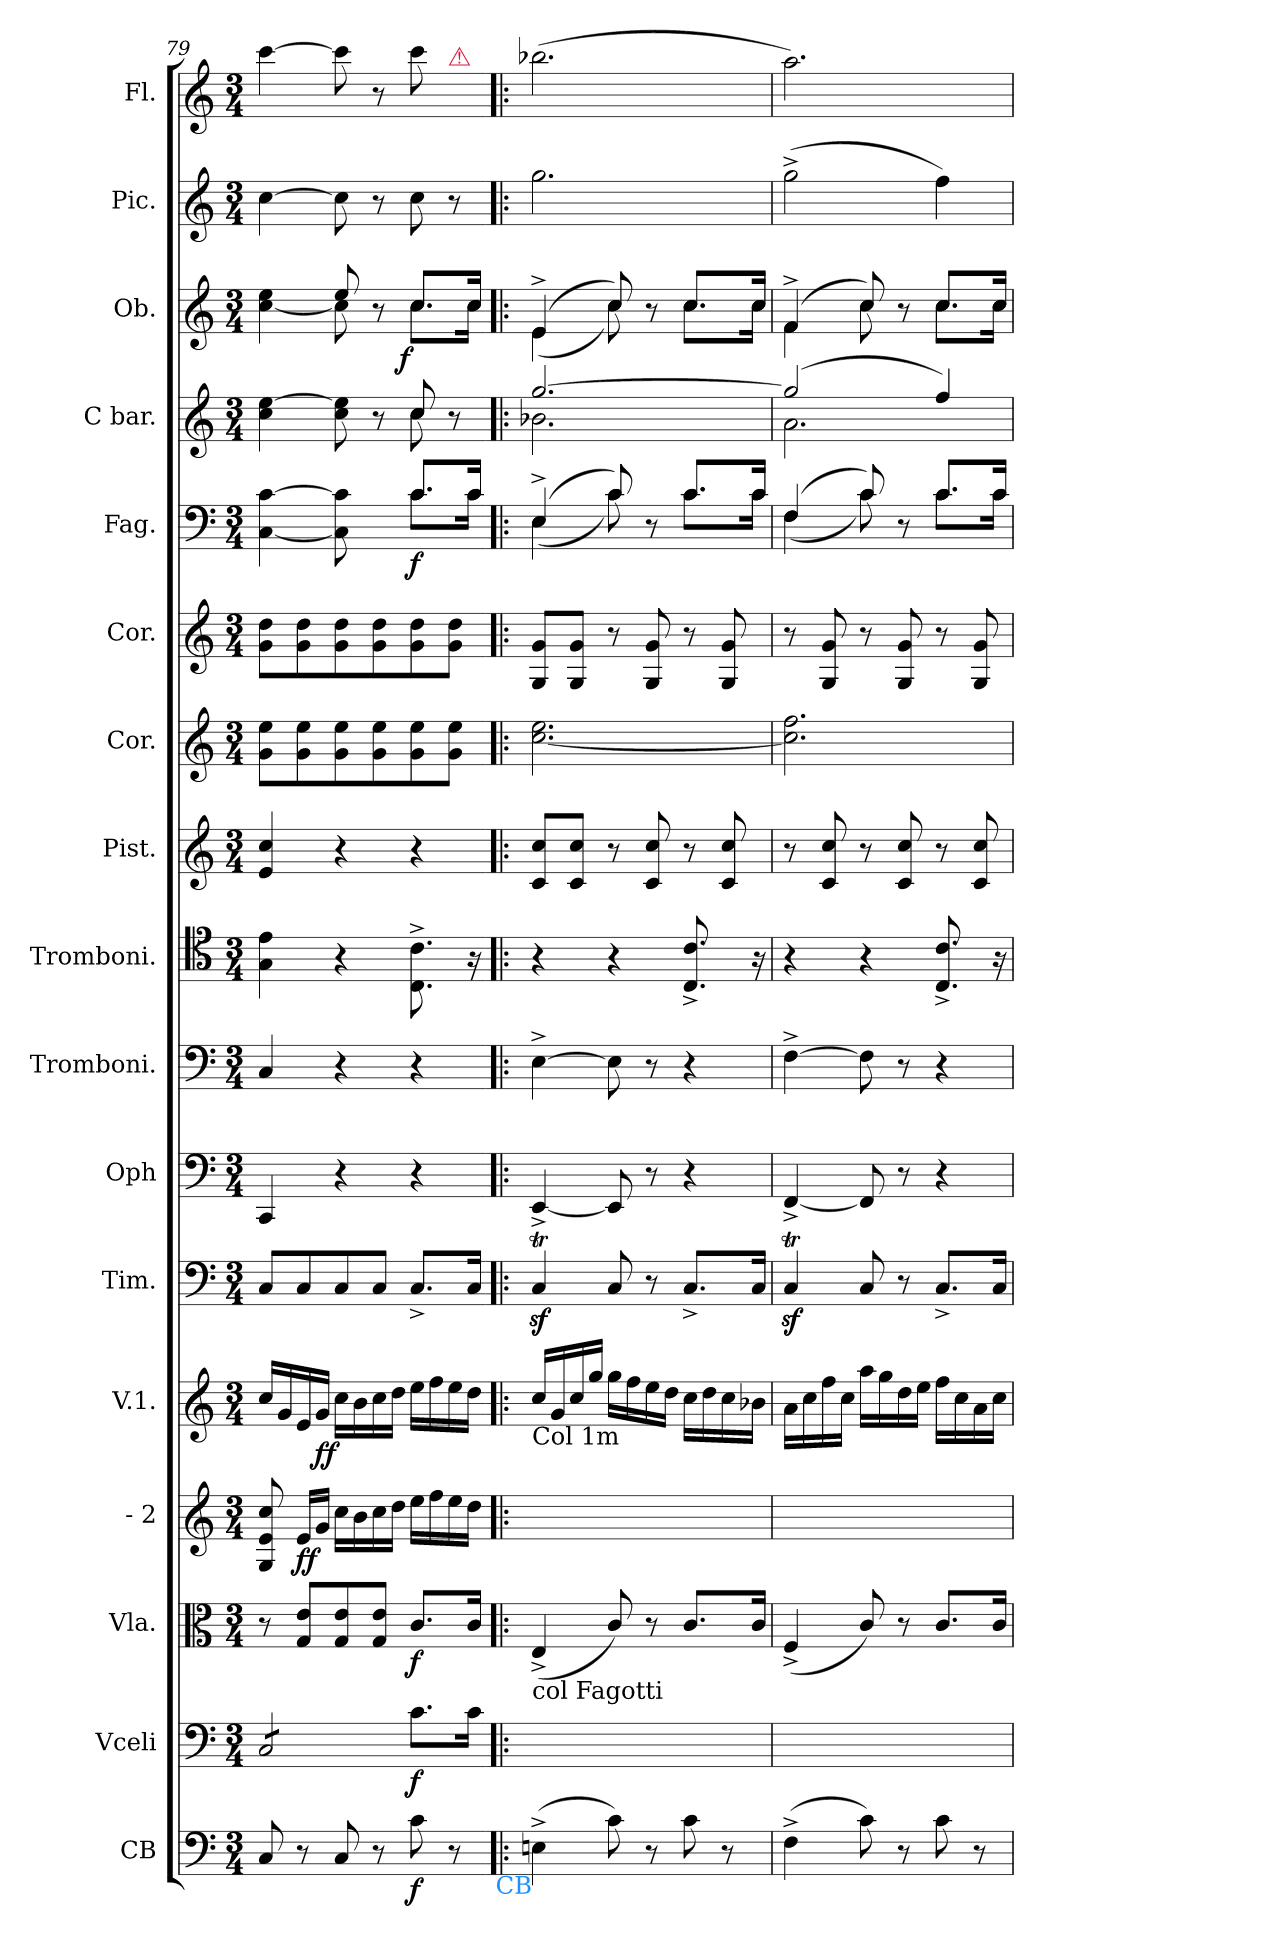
**kern	**dynam	**kern	**dynam	**kern	**dynam	**kern	**dynam	**kern	**dynam	**kern	**kern	**kern	**kern	**kern	**kern	**kern	**kern	**dynam	**kern	**kern	**dynam	**kern	**kern
*part17	*part17	*part16	*part16	*part15	*part15	*part14	*part14	*part13	*part13	*part12	*part11	*part10	*part9	*part8	*part7	*part6	*part5	*part5	*part4	*part3	*part3	*part2	*part1
*staff17	*staff17	*staff16	*staff16	*staff15	*staff15	*staff14	*staff14	*staff13	*staff13	*staff12	*staff11	*staff10	*staff9	*staff8	*staff7	*staff6	*staff5	*staff5	*staff4	*staff3	*staff3	*staff2	*staff1
*I"CB	*	*I"Vceli	*	*I"Vla.	*	*I"- 2	*	*I"V.1.	*	*I"Tim.	*I"Oph	*I"Tromboni.	*I"Tromboni.	*I"Pist.	*I"Cor.	*I"Cor.	*I"Fag.	*	*I"C bar.	*I"Ob.	*	*I"Pic.	*I"Fl.
*I'Cb	*	*	*	*I'Vla	*	*	*	*I'V	*	*I'Tim	*	*I'Trb	*I'Trb	*	*	*	*	*	*I'Bar	*I'Ob	*	*	*I'Fl
*clefF4	*	*clefF4	*	*clefC3	*	*clefG2	*	*clefG2	*	*clefF4	*clefF4	*clefF4	*clefC4	*clefG2	*clefG2	*clefG2	*clefF4	*	*clefG2	*clefG2	*	*clefG2	*clefG2
*	*	*	*	*	*	*	*	*	*	*	*	*	*	*	*	*ITrd4c7	*	*	*	*	*	*	*
*k[]	*	*k[]	*	*k[]	*	*k[]	*	*k[]	*	*k[]	*k[]	*k[]	*k[]	*k[]	*k[]	*k[b-]	*k[]	*	*k[]	*k[]	*	*k[]	*k[]
*M3/4	*	*M3/4	*	*M3/4	*	*M3/4	*	*M3/4	*	*M3/4	*M3/4	*M3/4	*M3/4	*M3/4	*M3/4	*M3/4	*M3/4	*	*M3/4	*M3/4	*	*M3/4	*M3/4
=79	=79	=79	=79	=79	=79	=79	=79	=79	=79	=79	=79	=79	=79	=79	=79	=79	=79	=79	=79	=79	=79	=79	=79
*	*	*	*	*	*	*	*	*	*	*	*	*	*	*	*	*	*^	*	*^	*^	*	*	*
*	*	*tremolo	*	*	*	*	*	*	*	*	*	*	*	*	*	*	*	*	*	*	*	*	*	*	*	*
8C/	.	8C/L	.	8r	.	8G/ 8e/ 8cc/	.	16cc/LL	.	8C/L	4CC/	4C/	4G\ 4e\	4e/ 4cc/	8g\ 8ee\L	8c\ 8g\L	[4C\ [4c\	2ryy	.	4cc\ [4ee\	4ryy	[4cc\ 4ee\	4ryy	.	[4cc\	[4ccc\
.	.	.	.	.	.	.	.	16g/	.	.	.	.	.	.	.	.	.	.	.	.	.	.	.	.	.	.
8r	.	8C/	.	8G/ 8e/L	.	16e/LL	ff	16e/	.	8C/	.	.	.	.	8g\ 8ee\	8c\ 8g\	.	.	.	.	.	.	.	.	.	.
.	.	.	.	.	.	16g/JJ	.	16g/JJ	ff	.	.	.	.	.	.	.	.	.	.	.	.	.	.	.	.	.
8C/	.	8C/	.	8G/ 8e/	.	16cc\LL	.	16cc\LL	.	8C/	4r	4r	4r	4r	8g\ 8ee\	8c\ 8g\	8C]\ 8c]\	.	.	8cc\ 8ee]\	4ryy	8ee/	8cc\]	.	8cc\]	8ccc\]
.	.	.	.	.	.	16b\	.	16b\	.	.	.	.	.	.	.	.	.	.	.	.	.	.	.	.	.	.
8r	.	8C/J	.	8G/ 8e/J	.	16cc\	.	16cc\	.	8C/J	.	.	.	.	8g\ 8ee\	8c\ 8g\	8ryy	.	.	8r	.	8r	8ryy	.	8r	8r
*	*	*Xtremolo	*	*	*	*	*	*	*	*	*	*	*	*	*	*	*	*	*	*	*	*	*	*	*	*
.	.	.	.	.	.	16dd\JJ	.	16dd\JJ	.	.	.	.	.	.	.	.	.	.	.	.	.	.	.	.	.	.
!	!	!	!	!	!	!	!	!	!	!	!	!	!	!	!	!	!	!	!	!	!	!	!	!LO:DY:rj	!	!
8c\	f	8.c\L	f	8.c/L	f	16ee\LL	.	16ee\LL	.	8.C^/L	4r	4r	8.C^<\ 8.c^<\	4r	8g\ 8ee\	8c\ 8g\	8.c/L	8.c\L	f	8cc/	8cc\	8.cc/L	8.cc\L	f	8cc\	8ccc\
.	.	.	.	.	.	16ff\	.	16ff\	.	.	.	.	.	.	.	.	.	.	.	.	.	.	.	.	.	.
!	!	!	!	!	!	!	!	!	!	!	!	!	!	!	!	!	!	!	!	!	!	!	!	!	!	!LO:TX:a:color=crimson:t=⚠
8r	.	.	.	.	.	16ee\	.	16ee\	.	.	.	.	.	.	8g\ 8ee\J	8c\ 8g\J	.	.	.	8r	8ryy	.	.	.	8r	8ryy
.	.	16c\Jk	.	16c/Jk	.	16dd\JJ	.	16dd\JJ	.	16C/Jk	.	.	16r	.	.	.	16c/Jk	16c\Jk	.	.	.	16cc/Jk	16cc\Jk	.	.	.
=80!|:	=80!|:	=80!|:	=80!|:	=80!|:	=80!|:	=80!|:	=80!|:	=80!|:	=80!|:	=80!|:	=80!|:	=80!|:	=80!|:	=80!|:	=80!|:	=80!|:	=80!|:	=80!|:	=80!|:	=80!|:	=80!|:	=80!|:	=80!|:	=80!|:	=80!|:	=80!|:
*	*	*^	*	*	*	*	*	*	*	*	*	*	*	*	*	*	*	*	*	*	*	*	*	*	*	*
!	!	!	!	!	!	!	!LO:TX:a:t=Col 1m	!	!	!	!	!	!	!	!	!	!	!	!	!	!	!	!	!	!	!	!
!	!	!LO:TX:a:t=col Fagotti	!	!	!	!	!	!	!	!	!	!	!	!	!	!	!	!	!	!	!	!	!	!	!	!	!
!LO:TX:b:rj:color=dodgerblue:t=CB	!	!	!	!	!	!	!	!	!	!	!	!	!	!	!	!	!	!	!	!	!	!	!	!	!	!	!
(4En^\	.	4E^/yy	4E\yy	.	(4E^/	.	16cc/LLyy	.	16cc/LL	.	4CzT/	[4EE^/	[4E^\	4r	8c/ 8cc/L	[2.cc\ 2.ee\	8C/ 8c/L	(4E^/	(>4E\	.	[2.gg/	2.b-X\	(4e^/	(>4e\	.	2.gg\	(2.bb-X\
.	.	.	.	.	.	.	16g/yy	.	16g/	.	.	.	.	.	.	.	.	.	.	.	.	.	.	.	.	.	.
.	.	.	.	.	.	.	16cc/yy	.	16cc/	.	.	.	.	.	8c/ 8cc/J	.	8C/ 8c/J	.	.	.	.	.	.	.	.	.	.
.	.	.	.	.	.	.	16gg/JJyy	.	16gg/JJ	.	.	.	.	.	.	.	.	.	.	.	.	.	.	.	.	.	.
8c\)	.	8c/yy	8c\yy	.	8c/)	.	16gg\LLyy	.	16gg\LL	.	8C/	8EE/]	8E\]	4r	8r	.	8r	8c/)	8c\)	.	.	.	8cc/)	8cc\)	.	.	.
.	.	.	.	.	.	.	16ff\yy	.	16ff\	.	.	.	.	.	.	.	.	.	.	.	.	.	.	.	.	.	.
8r	.	8ryy	8ryy	.	8r	.	16ee\yy	.	16ee\	.	8r	8r	8r	.	8c/ 8cc/	.	8C/ 8c/	8r	8ryy	.	.	.	8r	8ryy	.	.	.
.	.	.	.	.	.	.	16dd\JJyy	.	16dd\JJ	.	.	.	.	.	.	.	.	.	.	.	.	.	.	.	.	.	.
8c\	.	8.c/Lyy	8.c\Lyy	.	8.c/L	.	16cc\LLyy	.	16cc\LL	.	8.C^/L	4r	4r	8.C^/ 8.c^/	8r	.	8r	8.c/L	8.c\L	.	.	.	8.cc/L	8.cc\L	.	.	.
.	.	.	.	.	.	.	16dd\yy	.	16dd\	.	.	.	.	.	.	.	.	.	.	.	.	.	.	.	.	.	.
8r	.	.	.	.	.	.	16cc\yy	.	16cc\	.	.	.	.	.	8c/ 8cc/	.	8C/ 8c/	.	.	.	.	.	.	.	.	.	.
.	.	16c/Jkyy	16c\Jkyy	.	16c/Jk	.	16b-X\JJyy	.	16b-X\JJ	.	16C/Jk	.	.	16r	.	.	.	16c/Jk	16c\Jk	.	.	.	16cc/Jk	16cc\Jk	.	.	.
=81	=81	=81	=81	=81	=81	=81	=81	=81	=81	=81	=81	=81	=81	=81	=81	=81	=81	=81	=81	=81	=81	=81	=81	=81	=81	=81	=81
(4F^\	.	4F/yy	4F\yy	.	(4F^/	.	16a\LLyy	.	16a\LL	.	4CzT/	[4FF^/	[4F^\	4r	8r	2.cc]\ 2.ff\	8r	(4F/	(>4F\	.	(2gg/]	2.a\	(4f^/	4f\	.	(2gg^\	2.aa\)
.	.	.	.	.	.	.	16cc\yy	.	16cc\	.	.	.	.	.	.	.	.	.	.	.	.	.	.	.	.	.	.
.	.	.	.	.	.	.	16ff\yy	.	16ff\	.	.	.	.	.	8c/ 8cc/	.	8C/ 8c/	.	.	.	.	.	.	.	.	.	.
.	.	.	.	.	.	.	16cc\JJyy	.	16cc\JJ	.	.	.	.	.	.	.	.	.	.	.	.	.	.	.	.	.	.
8c\)	.	8c/yy	8c\yy	.	8c/)	.	16aa\LLyy	.	16aa\LL	.	8C/	8FF/]	8F\]	4r	8r	.	8r	8c/)	8c\)	.	.	.	8cc/)	8cc\	.	.	.
.	.	.	.	.	.	.	16gg\yy	.	16gg\	.	.	.	.	.	.	.	.	.	.	.	.	.	.	.	.	.	.
8r	.	8ryy	8ryy	.	8r	.	16dd\yy	.	16dd\	.	8r	8r	8r	.	8c/ 8cc/	.	8C/ 8c/	8r	8ryy	.	.	.	8r	8ryy	.	.	.
.	.	.	.	.	.	.	16ee\JJyy	.	16ee\JJ	.	.	.	.	.	.	.	.	.	.	.	.	.	.	.	.	.	.
8c\	.	8.c/Lyy	8.c\Lyy	.	8.c/L	.	16ff\LLyy	.	16ff\LL	.	8.C^/L	4r	4r	8.C^/ 8.c^/	8r	.	8r	8.c/L	8.c\L	.	4ff/)	.	8.cc/L	8.cc\L	.	4ff\)	.
.	.	.	.	.	.	.	16cc\yy	.	16cc\	.	.	.	.	.	.	.	.	.	.	.	.	.	.	.	.	.	.
8r	.	.	.	.	.	.	16a\yy	.	16a\	.	.	.	.	.	8c/ 8cc/	.	8C/ 8c/	.	.	.	.	.	.	.	.	.	.
.	.	16c/Jkyy	16c\Jkyy	.	16c/Jk	.	16cc\JJyy	.	16cc\JJ	.	16C/Jk	.	.	16r	.	.	.	16c/Jk	16c\Jk	.	.	.	16cc/Jk	16cc\Jk	.	.	.
*	*	*	*	*	*	*	*	*	*	*	*	*	*	*	*	*	*	*v	*v	*	*	*	*v	*v	*	*	*
*	*	*v	*v	*	*	*	*	*	*	*	*	*	*	*	*	*	*	*	*	*v	*v	*	*	*	*
=	=	=	=	=	=	=	=	=	=	=	=	=	=	=	=	=	=	=	=	=	=	=	=
*-	*-	*-	*-	*-	*-	*-	*-	*-	*-	*-	*-	*-	*-	*-	*-	*-	*-	*-	*-	*-	*-	*-	*-
